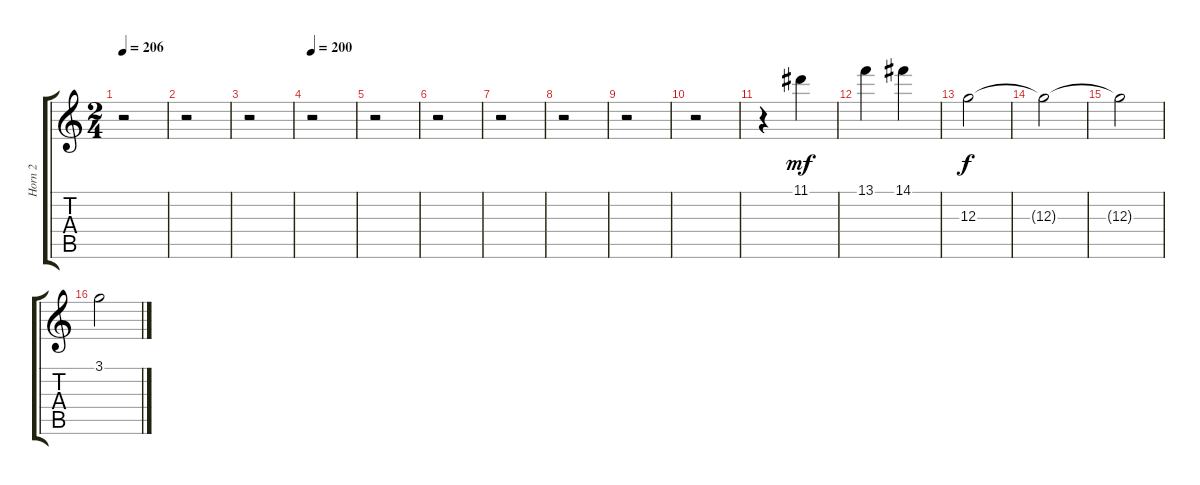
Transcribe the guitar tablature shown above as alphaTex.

\track ("Horn 2" "Horn 2") {instrument acousticguitarnylon}
\staff {score tabs}
\tuning (E4 B3 G3 D3 A2 E2) {hide}
\ts (2 4)
\tempo 206
\clef g2
\ks c
r.2{dy f} |
r.2 |
r.2 |
\tempo 200
r.2 |
r.2 |
r.2 |
r.2 |
r.2 |
r.2 |
r.2 |
r.4 11.1.4{dy mf} |
13.1.4 14.1.4 |
12.3.2{dy f} |
12.3{t}.2 |
12.3{t}.2 |
3.1.2
